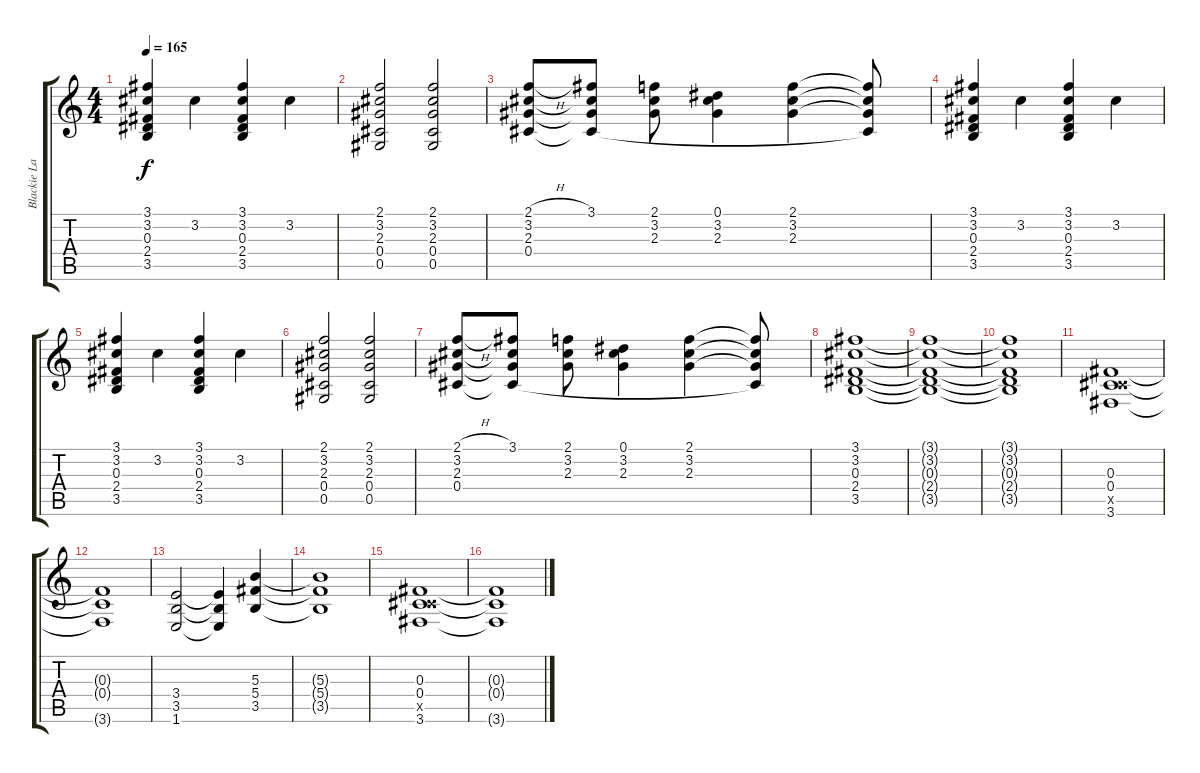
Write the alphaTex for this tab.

\track ("Blackie Lawless/Rythmic Guitar" "Blackie La") {instrument electricguitarclean}
\staff {score tabs}
\tuning (Eb4 Bb3 Gb3 Db3 Ab2 Eb2) {hide}
\ts (4 4)
\tempo 165
\clef g2
\ks c
(3.1 3.2 0.3 2.4 3.5).4{dy f} 3.2.4 (3.1 3.2 0.3 2.4 3.5).4 3.2.4 |
(2.1 3.2 2.3 0.4 0.5).2 (2.1 3.2 2.3 0.4 0.5).2 |
(2.1{h} 3.2 2.3 0.4).8 (3.1 3.2{t} 2.3{t} 0.4{t}).8 (2.1 3.2 2.3).8 (0.1 3.2 2.3).4 (2.1 3.2 2.3).4 (2.1{t} 3.2{t} 2.3{t} 0.4{t}).8 |
(3.1 3.2 0.3 2.4 3.5).4 3.2.4 (3.1 3.2 0.3 2.4 3.5).4 3.2.4 |
(3.1 3.2 0.3 2.4 3.5).4 3.2.4 (3.1 3.2 0.3 2.4 3.5).4 3.2.4 |
(2.1 3.2 2.3 0.4 0.5).2 (2.1 3.2 2.3 0.4 0.5).2 |
(2.1{h} 3.2 2.3 0.4).8 (3.1 3.2{t} 2.3{t} 0.4{t}).8 (2.1 3.2 2.3).8 (0.1 3.2 2.3).4 (2.1 3.2 2.3).4 (2.1{t} 3.2{t} 2.3{t} 0.4{t}).8 |
(3.1 3.2 0.3 2.4 3.5).1 |
(3.1{t} 3.2{t} 0.3{t} 2.4{t} 3.5{t}).1 |
(3.1{t} 3.2{t} 0.3{t} 2.4{t} 3.5{t}).1 |
(0.3 0.4 5.5{x} 3.6).1{volume 15 balance 16 instrument overdrivenguitar} |
(0.3{t} 0.4{t} 3.6{t}).1 |
(3.4 3.5 1.6).2 (3.4{t} 3.5{t} 1.6{t}).4 (5.3 5.4 3.5).4 |
(5.3{t} 5.4{t} 3.5{t}).1 |
(0.3 0.4 5.5{x} 3.6).1{volume 15 balance 16 instrument overdrivenguitar} |
(0.3{t} 0.4{t} 3.6{t}).1
